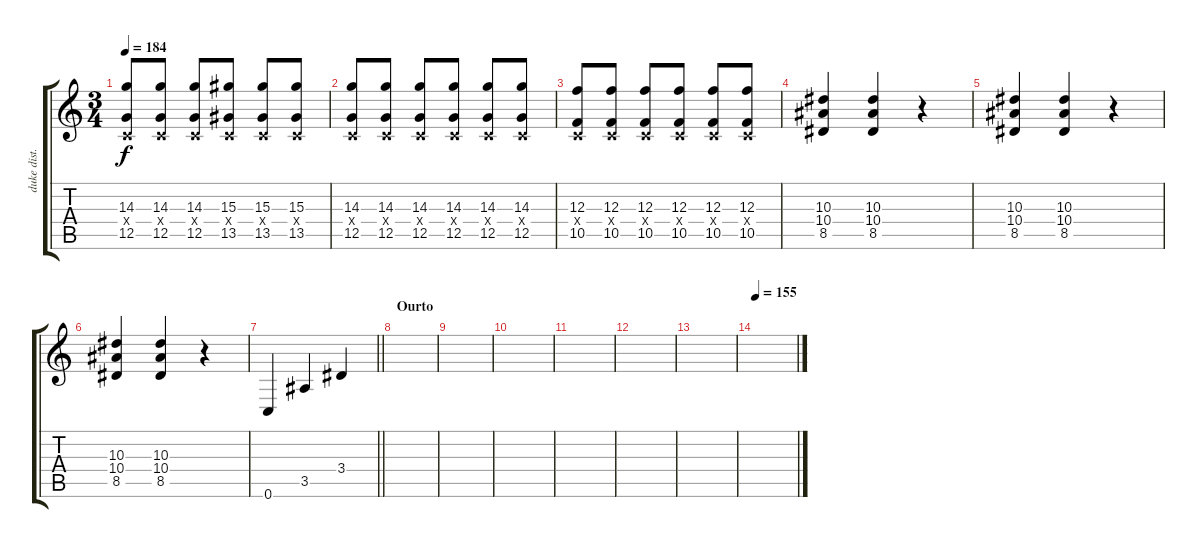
\track ("duke dist." "duke dist.") {instrument overdrivenguitar}
\staff {score tabs}
\tuning (D4 A3 F3 C3 G2 C2) {hide}
\ts (3 4)
\tempo 184
\clef g2
\ks c
(14.3 0.4{x} 12.5).8{dy f} (14.3 0.4{x} 12.5).8 (14.3 0.4{x} 12.5).8 (15.3 0.4{x} 13.5).8 (15.3 0.4{x} 13.5).8 (15.3 0.4{x} 13.5).8 |
(14.3 0.4{x} 12.5).8 (14.3 0.4{x} 12.5).8 (14.3 0.4{x} 12.5).8 (14.3 0.4{x} 12.5).8 (14.3 0.4{x} 12.5).8 (14.3 0.4{x} 12.5).8 |
(12.3 0.4{x} 10.5).8 (12.3 0.4{x} 10.5).8 (12.3 0.4{x} 10.5).8 (12.3 0.4{x} 10.5).8 (12.3 0.4{x} 10.5).8 (12.3 0.4{x} 10.5).8 |
(10.3 10.4 8.5).4 (10.3 10.4 8.5).4 r.4 |
(10.3 10.4 8.5).4 (10.3 10.4 8.5).4 r.4 |
(10.3 10.4 8.5).4 (10.3 10.4 8.5).4 r.4 |
\barLineRight lightlight
0.6.4 3.5.4 3.4.4 |
\section ("" "Ourto")
|
|
|
|
|
|
\tempo 155
